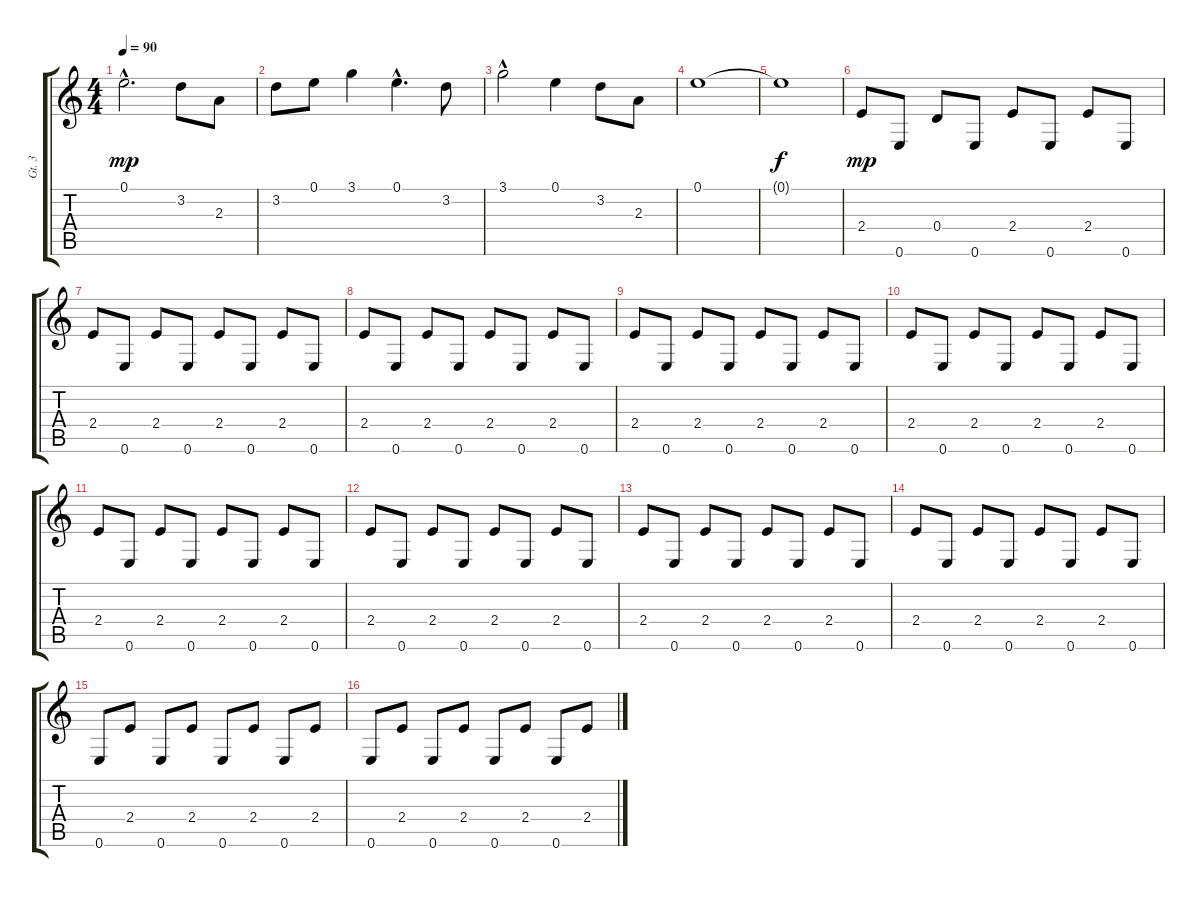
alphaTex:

\track ("Gt. 3" "Gt. 3") {instrument distortionguitar}
\staff {score tabs}
\tuning (E4 B3 G3 D3 A2 E2) {hide}
\ts (4 4)
\tempo 90
\clef g2
\ks c
0.1{hac}.2{d dy mp} 3.2.8 2.3.8 |
3.2.8 0.1.8 3.1.4 0.1{hac}.4{d} 3.2.8 |
3.1{hac}.2 0.1.4 3.2.8 2.3.8 |
0.1.1 |
0.1{t}.1{dy f} |
2.4.8{dy mp} 0.6.8 0.4.8 0.6.8 2.4.8 0.6.8 2.4.8 0.6.8 |
2.4.8 0.6.8 2.4.8 0.6.8 2.4.8 0.6.8 2.4.8 0.6.8 |
2.4.8 0.6.8 2.4.8 0.6.8 2.4.8 0.6.8 2.4.8 0.6.8 |
2.4.8 0.6.8 2.4.8 0.6.8 2.4.8 0.6.8 2.4.8 0.6.8 |
2.4.8 0.6.8 2.4.8 0.6.8 2.4.8 0.6.8 2.4.8 0.6.8 |
2.4.8 0.6.8 2.4.8 0.6.8 2.4.8 0.6.8 2.4.8 0.6.8 |
2.4.8 0.6.8 2.4.8 0.6.8 2.4.8 0.6.8 2.4.8 0.6.8 |
2.4.8 0.6.8 2.4.8 0.6.8 2.4.8 0.6.8 2.4.8 0.6.8 |
2.4.8 0.6.8 2.4.8 0.6.8 2.4.8 0.6.8 2.4.8 0.6.8 |
0.6.8 2.4.8 0.6.8 2.4.8 0.6.8 2.4.8 0.6.8 2.4.8 |
0.6.8 2.4.8 0.6.8 2.4.8 0.6.8 2.4.8 0.6.8 2.4.8
